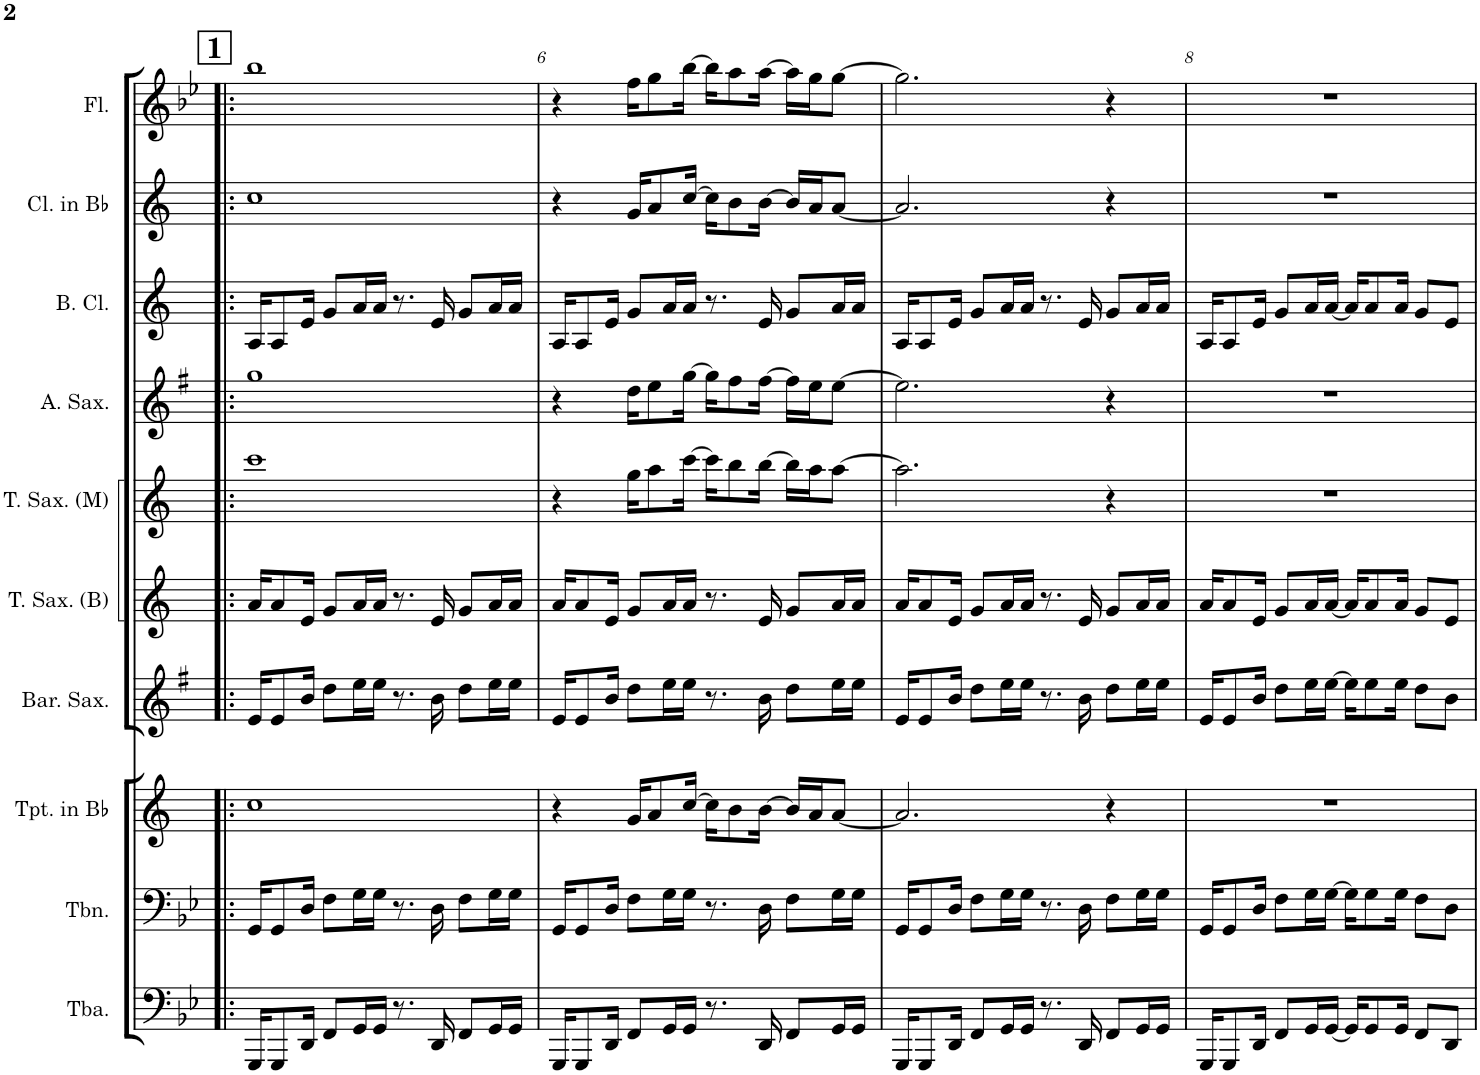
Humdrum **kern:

**kern	**kern	**kern	**kern	**kern	**kern	**kern	**kern	**kern	**kern
*part10	*part9	*part8	*part7	*part6	*part5	*part4	*part3	*part2	*part1
*staff10	*staff9	*staff8	*staff7	*staff6	*staff5	*staff4	*staff3	*staff2	*staff1
*I"Tuba	*I"Trombone	*I"Trumpet in Bb	*I"Baritone Saxophone	*I"Tenor Saxophone (Bass)	*I"Tenor Saxophone (Melody)	*I"Alto Saxophone	*I"Bass Clarinet	*I"Clarinet in Bb	*I"Flute
*I'Tba.	*I'Tbn.	*I'Tpt. in Bb	*I'Bar. Sax.	*I'T. Sax. (B)	*I'T. Sax. (M)	*I'A. Sax.	*I'B. Cl.	*I'Cl. in Bb	*I'Fl.
!!LO:PB:g=z
*clefF4	*clefF4	*clefG2	*clefG2	*clefG2	*clefG2	*clefG2	*clefG2	*clefG2	*clefG2
*	*	*Trd1c2	*Trd12c21	*Trd8c14	*Trd8c14	*Trd5c9	*Trd8c14	*Trd1c2	*
*k[b-e-]	*k[b-e-]	*k[]	*k[f#]	*k[]	*k[]	*k[f#]	*k[]	*k[]	*k[b-e-]
*M4/4	*M4/4	*M4/4	*M4/4	*M4/4	*M4/4	*M4/4	*M4/4	*M4/4	*M4/4
!!LO:REH:place=s1:a:B:cj:fs=14:t=1
=5!|:	=5!|:	=5!|:	=5!|:	=5!|:	=5!|:	=5!|:	=5!|:	=5!|:	=5!|:
16GGG/KL	16GG/KL	1cc	16e/KL	16a/KL	1ccc	1gg	16A/KL	1cc	1bb-
8GGG/	8GG/	.	8e/	8a/	.	.	8A/	.	.
16DD/Jk	16D/Jk	.	16b/Jk	16e/Jk	.	.	16e/Jk	.	.
8FF/L	8F\L	.	8dd\L	8g/L	.	.	8g/L	.	.
16GG/L	16G\L	.	16ee\L	16a/L	.	.	16a/L	.	.
16GG/JJ	16G\JJ	.	16ee\JJ	16a/JJ	.	.	16a/JJ	.	.
8.r	8.r	.	8.r	8.r	.	.	8.r	.	.
16DD/	16D\	.	16b\	16e/	.	.	16e/	.	.
8FF/L	8F\L	.	8dd\L	8g/L	.	.	8g/L	.	.
16GG/L	16G\L	.	16ee\L	16a/L	.	.	16a/L	.	.
16GG/JJ	16G\JJ	.	16ee\JJ	16a/JJ	.	.	16a/JJ	.	.
=6	=6	=6	=6	=6	=6	=6	=6	=6	=6
16GGG/KL	16GG/KL	4r	16e/KL	16a/KL	4r	4r	16A/KL	4r	4r
8GGG/	8GG/	.	8e/	8a/	.	.	8A/	.	.
16DD/Jk	16D/Jk	.	16b/Jk	16e/Jk	.	.	16e/Jk	.	.
8FF/L	8F\L	16g/KL	8dd\L	8g/L	16gg\KL	16dd\KL	8g/L	16g/KL	16ff\KL
.	.	8a/	.	.	8aa\	8ee\	.	8a/	8gg\
16GG/L	16G\L	.	16ee\L	16a/L	.	.	16a/L	.	.
16GG/JJ	16G\JJ	[16cc/Jk	16ee\JJ	16a/JJ	[16ccc\Jk	[16gg\Jk	16a/JJ	[16cc/Jk	[16bb-\Jk
8.r	8.r	16cc\KL]	8.r	8.r	16ccc\KL]	16gg\KL]	8.r	16cc\KL]	16bb-\KL]
.	.	8b\	.	.	8bb\	8ff#\	.	8b\	8aa\
16DD/	16D\	[16b\Jk	16b\	16e/	[16bb\Jk	[16ff#\Jk	16e/	[16b\Jk	[16aa\Jk
8FF/L	8F\L	16b/LL]	8dd\L	8g/L	16bb\LL]	16ff#\LL]	8g/L	16b/LL]	16aa\LL]
.	.	16a/J	.	.	16aa\J	16ee\J	.	16a/J	16gg\J
16GG/L	16G\L	[8a/J	16ee\L	16a/L	[8aa\J	[8ee\J	16a/L	[8a/J	[8gg\J
16GG/JJ	16G\JJ	.	16ee\JJ	16a/JJ	.	.	16a/JJ	.	.
=7	=7	=7	=7	=7	=7	=7	=7	=7	=7
16GGG/KL	16GG/KL	2.a/]	16e/KL	16a/KL	2.aa\]	2.ee\]	16A/KL	2.a/]	2.gg\]
8GGG/	8GG/	.	8e/	8a/	.	.	8A/	.	.
16DD/Jk	16D/Jk	.	16b/Jk	16e/Jk	.	.	16e/Jk	.	.
8FF/L	8F\L	.	8dd\L	8g/L	.	.	8g/L	.	.
16GG/L	16G\L	.	16ee\L	16a/L	.	.	16a/L	.	.
16GG/JJ	16G\JJ	.	16ee\JJ	16a/JJ	.	.	16a/JJ	.	.
8.r	8.r	.	8.r	8.r	.	.	8.r	.	.
16DD/	16D\	.	16b\	16e/	.	.	16e/	.	.
8FF/L	8F\L	4r	8dd\L	8g/L	4r	4r	8g/L	4r	4r
16GG/L	16G\L	.	16ee\L	16a/L	.	.	16a/L	.	.
16GG/JJ	16G\JJ	.	16ee\JJ	16a/JJ	.	.	16a/JJ	.	.
=8	=8	=8	=8	=8	=8	=8	=8	=8	=8
16GGG/KL	16GG/KL	1r	16e/KL	16a/KL	1r	1r	16A/KL	1r	1r
8GGG/	8GG/	.	8e/	8a/	.	.	8A/	.	.
16DD/Jk	16D/Jk	.	16b/Jk	16e/Jk	.	.	16e/Jk	.	.
8FF/L	8F\L	.	8dd\L	8g/L	.	.	8g/L	.	.
16GG/L	16G\L	.	16ee\L	16a/L	.	.	16a/L	.	.
[16GG/JJ	[16G\JJ	.	[16ee\JJ	[16a/JJ	.	.	[16a/JJ	.	.
16GG/KL]	16G\KL]	.	16ee\KL]	16a/KL]	.	.	16a/KL]	.	.
8GG/	8G\	.	8ee\	8a/	.	.	8a/	.	.
16GG/Jk	16G\Jk	.	16ee\Jk	16a/Jk	.	.	16a/Jk	.	.
8FF/L	8F\L	.	8dd\L	8g/L	.	.	8g/L	.	.
8DD/J	8D\J	.	8b\J	8e/J	.	.	8e/J	.	.
=	=	=	=	=	=	=	=	=	=
*-	*-	*-	*-	*-	*-	*-	*-	*-	*-
